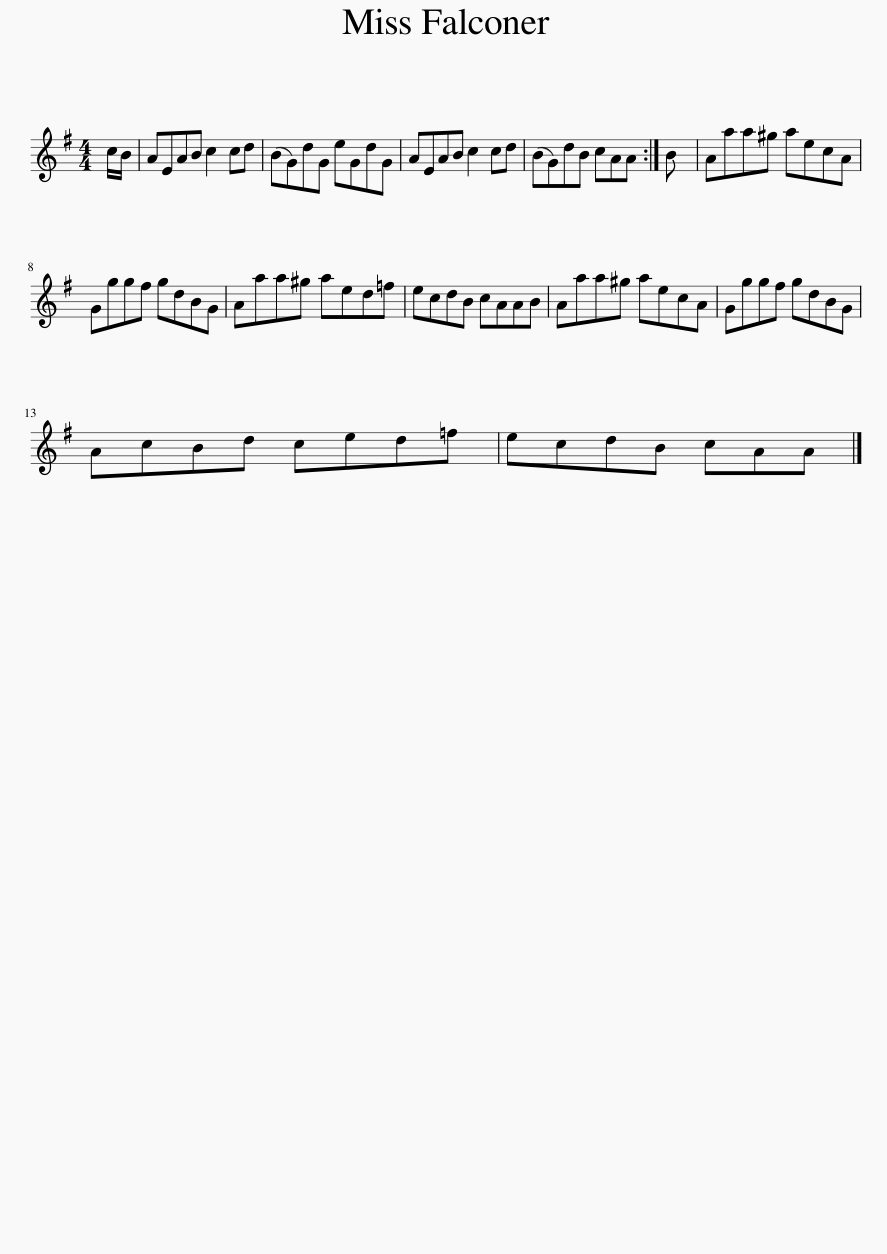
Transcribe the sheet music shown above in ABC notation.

X:1
L:1/8
M:4/4
I:linebreak $
K:G
V:1 treble
V:1
 c/B/ | AEAB c2 cd | (BG)dG eGdG | AEAB c2 cd | (BG)dB cAA :| %5
 B | Aaa^g aecA |$ Gggf gdBG | Aaa^g aed=f | ecdB cAAB | %10
 Aaa^g aecA | Gggf gdBG |$ AcBd ced=f | ecdB cAA |] %14
